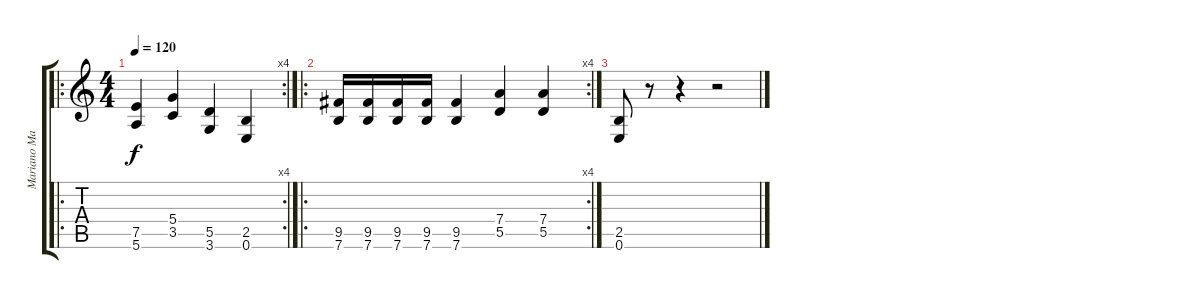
\track ("Mariano Martinez" "Mariano Ma") {instrument distortionguitar}
\staff {score tabs}
\tuning (E4 B3 G3 D3 A2 E2) {hide}
\ro
\rc 4
\ts (4 4)
\tempo 120
\clef g2
\ks c
(7.5 5.6).4{dy f instrument distortionguitar} (5.4 3.5).4 (5.5 3.6).4 (2.5 0.6).4 |
\ro
\rc 4
(9.5 7.6).16 (9.5 7.6).16 (9.5 7.6).16 (9.5 7.6).16 (9.5 7.6).4 (7.4 5.5).4 (7.4 5.5).4 |
(2.5 0.6).8 r.8 r.4 r.2
